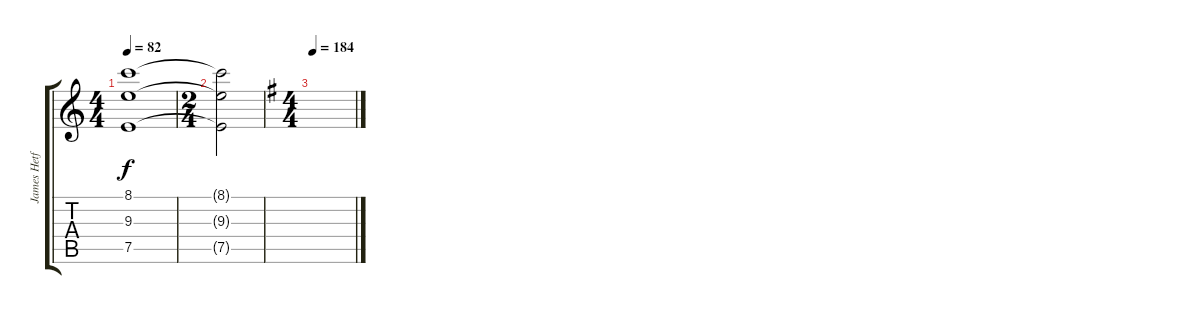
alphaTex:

\track ("James Hetfield (Dub)" "James Hetf") {instrument acousticguitarsteel}
\staff {score tabs}
\tuning (E4 B3 G3 D3 A2 E2) {hide}
\ts (4 4)
\tempo 82
\clef g2
\ks c
(8.1{t} 9.3{t} 7.5{t}).1{dy f} |
\ts (2 4)
(8.1{t} 9.3{t} 7.5{t}).2 |
\ts (4 4)
\tempo 184
\ks g
